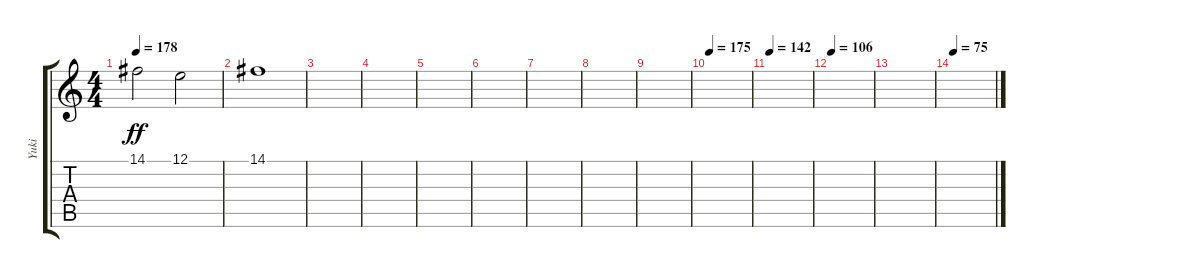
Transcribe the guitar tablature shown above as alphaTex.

\track ("Yuki" "Yuki") {instrument tenorsax}
\staff {score tabs}
\tuning (E4 B3 G3 D3 A2 E2) {hide}
\ts (4 4)
\tempo 178
\clef g2
\ks c
14.1.2{dy ff} 12.1.2 |
14.1.1 |
|
|
|
|
|
|
|
\tempo 175
|
\tempo 142
|
\tempo 106
|
|
\tempo 75
